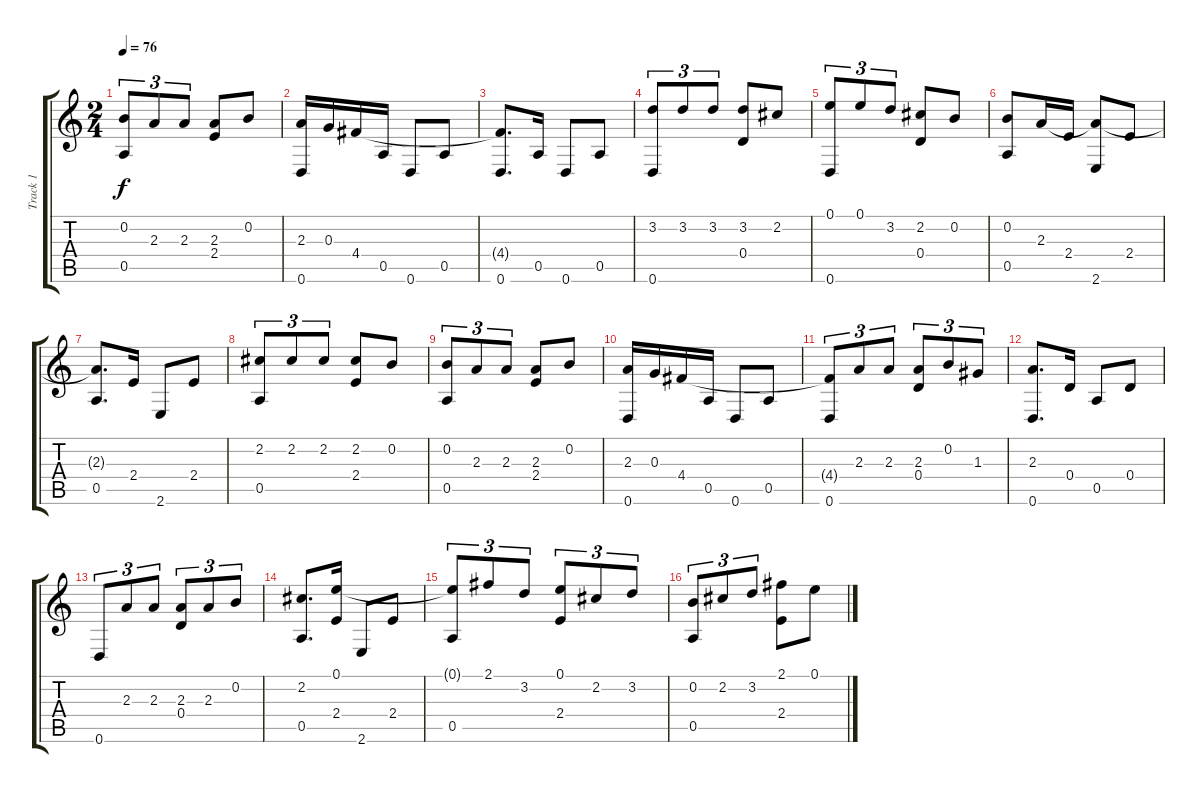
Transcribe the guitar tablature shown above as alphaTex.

\track ("Track 1" "Track 1") {instrument acousticguitarnylon}
\staff {score tabs}
\tuning (E4 B3 G3 D3 A2 D2) {hide}
\ts (2 4)
\tempo 76
\clef g2
\ks c
(0.2 0.5).8{tu (3 2) dy f} 2.3.8{tu (3 2)} 2.3.8{tu (3 2)} (2.3 2.4).8 0.2.8 |
(2.3 0.6).16 0.3.16 4.4.16 0.5.16 0.6.8 0.5.8 |
(4.4{t} 0.6).8{d} 0.5.16 0.6.8 0.5.8 |
(3.2 0.6).8{tu (3 2)} 3.2.8{tu (3 2)} 3.2.8{tu (3 2)} (3.2 0.4).8 2.2.8 |
(0.1 0.6).8{tu (3 2)} 0.1.8{tu (3 2)} 3.2.8{tu (3 2)} (2.2 0.4).8 0.2.8 |
(0.2 0.5).8 2.3.16 2.4.16 (2.3{t} 2.6).8 2.4.8 |
(2.3{t} 0.5).8{d} 2.4.16 2.6.8 2.4.8 |
(2.2 0.5).8{tu (3 2)} 2.2.8{tu (3 2)} 2.2.8{tu (3 2)} (2.2 2.4).8 0.2.8 |
(0.2 0.5).8{tu (3 2)} 2.3.8{tu (3 2)} 2.3.8{tu (3 2)} (2.3 2.4).8 0.2.8 |
(2.3 0.6).16 0.3.16 4.4.16 0.5.16 0.6.8 0.5.8 |
(4.4{t} 0.6).8{tu (3 2)} 2.3.8{tu (3 2)} 2.3.8{tu (3 2)} (2.3 0.4).8{tu (3 2)} 0.2.8{tu (3 2)} 1.3.8{tu (3 2)} |
(2.3 0.6).8{d} 0.4.16 0.5.8 0.4.8 |
0.6.8{tu (3 2)} 2.3.8{tu (3 2)} 2.3.8{tu (3 2)} (2.3 0.4).8{tu (3 2)} 2.3.8{tu (3 2)} 0.2.8{tu (3 2)} |
(2.2 0.5).8{d} (0.1 2.4).16 2.6.8 2.4.8 |
(0.1{t} 0.5).8{tu (3 2)} 2.1.8{tu (3 2)} 3.2.8{tu (3 2)} (0.1 2.4).8{tu (3 2)} 2.2.8{tu (3 2)} 3.2.8{tu (3 2)} |
(0.2 0.5).8{tu (3 2)} 2.2.8{tu (3 2)} 3.2.8{tu (3 2)} (2.1 2.4).8 0.1.8
